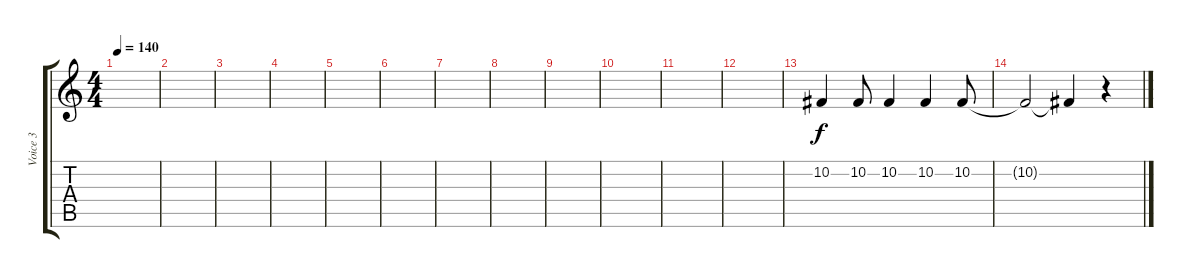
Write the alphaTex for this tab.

\track ("Voice 3" "Voice 3") {instrument lead2sawtooth}
\staff {score tabs}
\tuning (Db4 Ab3 E3 B2 Gb2 B1) {hide}
\ts (4 4)
\tempo 140
\clef g2
\ks c
|
|
|
|
|
|
|
|
|
|
|
|
10.2.4 10.2.8 10.2.4 10.2.4 10.2.8 |
10.2{t}.2 10.2{t}.4 r.4
